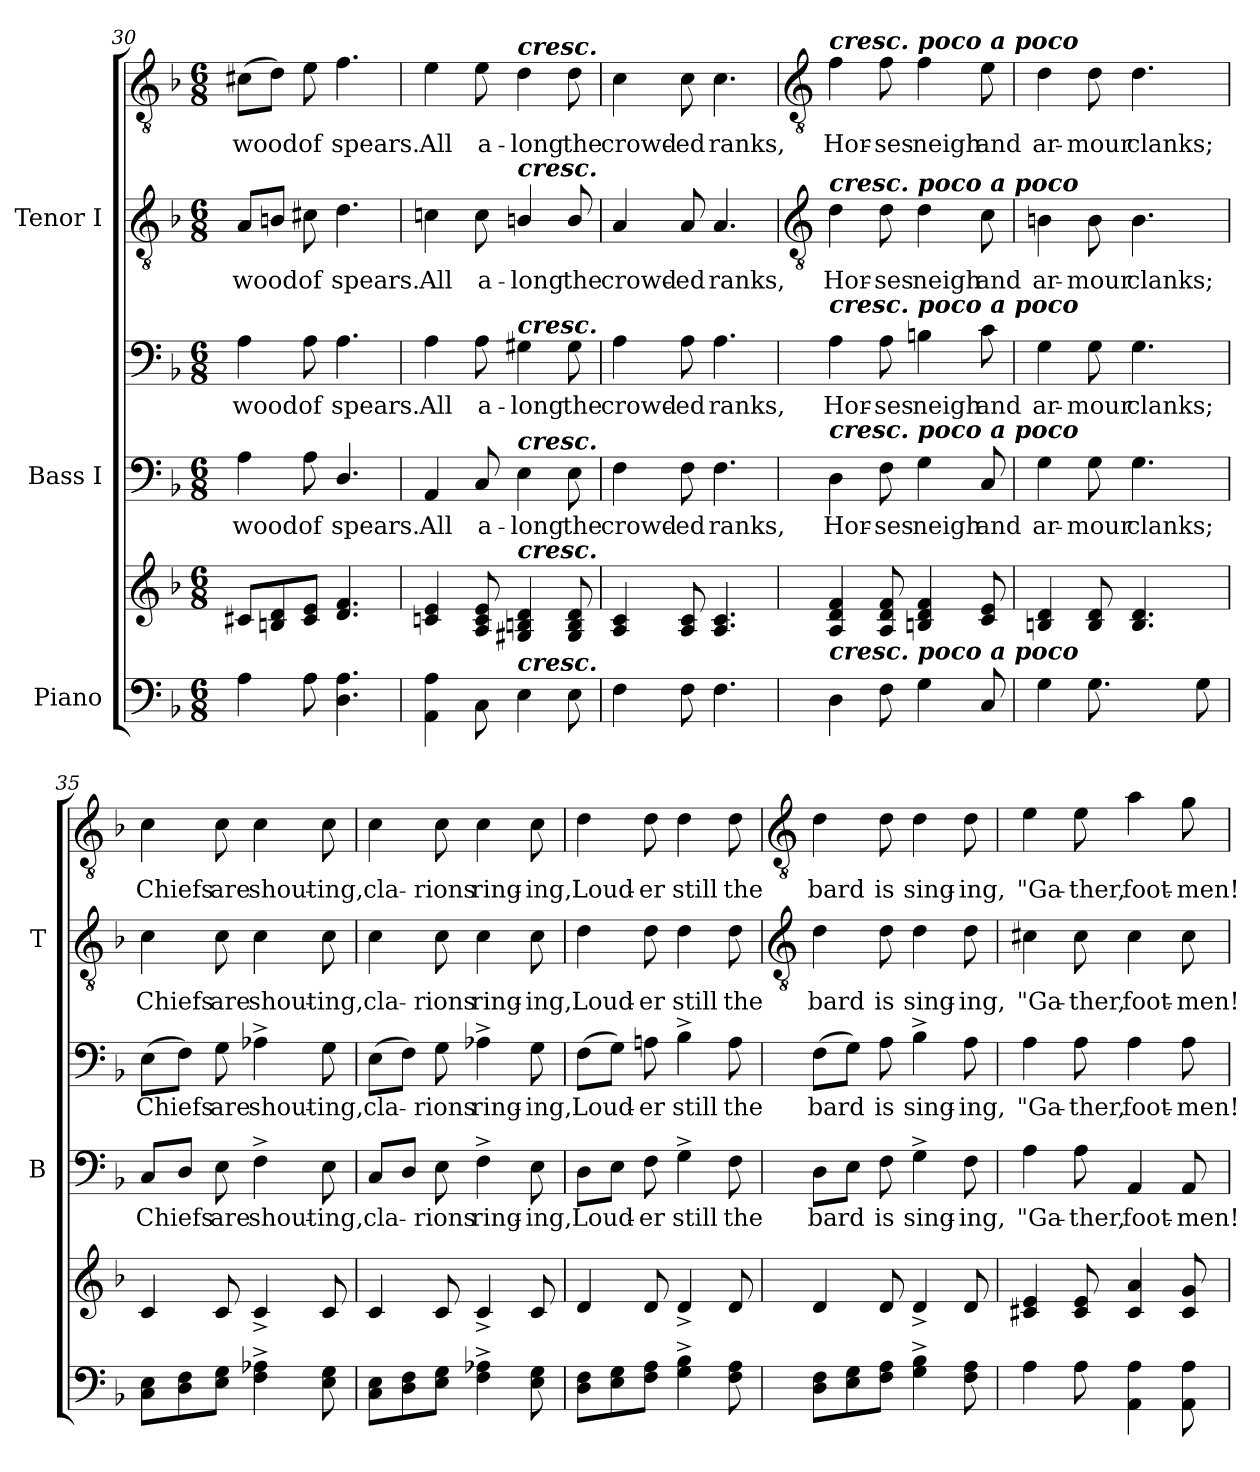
**kern	**kern	**kern	**text	**kern	**text	**kern	**text	**kern	**text
*part3	*part3	*part2	*part2	*part2	*part2	*part1	*part1	*part1	*part1
*staff6	*staff5	*staff4	*staff4	*staff3	*staff3	*staff2	*staff2	*staff1	*staff1
*I"Piano	*	*I"Bass I	*	*	*	*I"Tenor I	*	*	*
*	*	*I'B	*	*	*	*I'T	*	*	*
*clefF4	*clefG2	*clefF4	*	*clefF4	*	*clefGv2	*	*clefGv2	*
*k[b-]	*k[b-]	*k[b-]	*	*k[b-]	*	*k[b-]	*	*k[b-]	*
*F:	*F:	*F:	*	*F:	*	*F:	*	*F:	*
*M6/8	*M6/8	*M6/8	*	*M6/8	*	*M6/8	*	*M6/8	*
=30	=30	=30	=30	=30	=30	=30	=30	=30	=30
!	!	!	!LO:LY:b	!	!LO:LY:b	!	!LO:LY:b	!	!LO:LY:b
4A	8c#XL	4A	wood	4A	wood	8AL	wood	(>8c#XL	wood
.	8Bn 8d	.	.	.	.	8BnJ	.	8dJ)	.
!	!	!	!LO:LY:b	!	!LO:LY:b	!	!LO:LY:b	!	!LO:LY:b
8A	8c# 8eJ	8A	of	8A	of	8c#X	of	8e	of
!	!	!	!LO:LY:b	!	!LO:LY:b	!	!LO:LY:b	!	!LO:LY:b
4.D 4.A	4.d 4.f	4.D/	spears.	4.A	spears.	4.d	spears.	4.f	spears.
=31	=31	=31	=31	=31	=31	=31	=31	=31	=31
!	!	!	!LO:LY:b	!	!LO:LY:b	!	!LO:LY:b	!	!LO:LY:b
4AA 4A	4cn 4e	4AA	All	4A	All	4cn	All	4e	All
!	!	!	!LO:LY:b	!	!LO:LY:b	!	!LO:LY:b	!	!LO:LY:b
8C\	8A 8c 8e	8C	a-	8A	a-	8c	a-	8e	a-
!	!	!	!	!	!	!	!	!LO:TX:a:Bi:t=cresc.	!
!	!	!	!	!	!	!LO:TX:a:Bi:t=cresc.	!	!	!
!	!	!	!	!LO:TX:a:Bi:t=cresc.	!	!	!	!	!
!	!	!LO:TX:a:Bi:t=cresc.	!	!	!	!	!	!	!
!	!LO:TX:a:Bi:t=cresc.	!	!	!	!	!	!	!	!
!LO:TX:a:Bi:t=cresc.	!	!	!	!	!	!	!	!	!
!	!	!	!LO:LY:b	!	!LO:LY:b	!	!LO:LY:b	!	!LO:LY:b
4E	4G#X 4Bn 4d	4E	-long	4G#X	-long	4Bn/	-long	4d	-long
!	!	!	!LO:LY:b	!	!LO:LY:b	!	!LO:LY:b	!	!LO:LY:b
8E	8G# 8B 8d	8E	the	8G#	the	8B/	the	8d	the
=32	=32	=32	=32	=32	=32	=32	=32	=32	=32
!	!	!	!LO:LY:b	!	!LO:LY:b	!	!LO:LY:b	!	!LO:LY:b
4F	4A 4c	4F	crowd-	4A	crowd-	4A	crowd-	4c	crowd-
!	!	!	!LO:LY:b	!	!LO:LY:b	!	!LO:LY:b	!	!LO:LY:b
8F	8A 8c	8F	-ed	8A	-ed	8A	-ed	8c	-ed
!	!	!	!LO:LY:b	!	!LO:LY:b	!	!LO:LY:b	!	!LO:LY:b
4.F	4.A 4.c	4.F	ranks,	4.A	ranks,	4.A	ranks,	4.c	ranks,
!!LO:LB:g=z
=33	=33	=33	=33	=33	=33	=33	=33	=33	=33
*	*	*	*	*	*	*clefGv2	*	*clefGv2	*
!	!	!	!	!	!	!	!	!LO:TX:a:Bi:t=cresc. poco a poco	!
!	!	!	!	!	!	!LO:TX:a:Bi:t=cresc. poco a poco	!	!	!
!	!	!	!	!LO:TX:a:Bi:t=cresc. poco a poco	!	!	!	!	!
!	!	!LO:TX:a:Bi:t=cresc. poco a poco	!	!	!	!	!	!	!
!LO:TX:a:Bi:t=cresc. poco a poco	!	!	!	!	!	!	!	!	!
!	!	!	!LO:LY:b	!	!LO:LY:b	!	!LO:LY:b	!	!LO:LY:b
4D	4A 4d 4f	4D\	Hor-	4A	Hor-	4d\	Hor-	4f	Hor-
!	!	!	!LO:LY:b	!	!LO:LY:b	!	!LO:LY:b	!	!LO:LY:b
8F	8A 8d 8f	8F	-ses	8A	-ses	8d\	-ses	8f	-ses
!	!	!	!LO:LY:b	!	!LO:LY:b	!	!LO:LY:b	!	!LO:LY:b
4G	4Bn 4d 4f	4G	neigh	4Bn	neigh	4d\	neigh	4f	neigh
!	!	!	!LO:LY:b	!	!LO:LY:b	!	!LO:LY:b	!	!LO:LY:b
8C	8c 8e	8C	and	8c	and	8c\	and	8e	and
=34	=34	=34	=34	=34	=34	=34	=34	=34	=34
!	!	!	!LO:LY:b	!	!LO:LY:b	!	!LO:LY:b	!	!LO:LY:b
4G	4Bn 4d	4G	ar-	4G	ar-	4Bn	ar-	4d	ar-
!	!	!	!LO:LY:b	!	!LO:LY:b	!	!LO:LY:b	!	!LO:LY:b
8.G	8B 8d	8G	-mour	8G	-mour	8B	-mour	8d	-mour
!	!	!	!LO:LY:b	!	!LO:LY:b	!	!LO:LY:b	!	!LO:LY:b
.	4.B 4.d	4.G	clanks;	4.G	clanks;	4.B	clanks;	4.d	clanks;
8.ryy	.	.	.	.	.	.	.	.	.
8G	.	.	.	.	.	.	.	.	.
=35	=35	=35	=35	=35	=35	=35	=35	=35	=35
!	!	!	!LO:LY:b	!	!LO:LY:b	!	!LO:LY:b	!	!LO:LY:b
8C 8EL	4c	8CL	Chiefs	(>8EL	Chiefs	4c\	Chiefs	4c	Chiefs
8D 8F	.	8DJ	.	8FJ)	.	.	.	.	.
!	!	!	!LO:LY:b	!	!LO:LY:b	!	!LO:LY:b	!	!LO:LY:b
8E 8GJ	8c	8E	are	8G	are	8c\	are	8c	are
!	!	!	!LO:LY:b	!	!LO:LY:b	!	!LO:LY:b	!	!LO:LY:b
4F^ 4A-X^	4c^	4F^	shout-	4A-X^	shout-	4c\	shout-	4c	shout-
!	!	!	!LO:LY:b	!	!LO:LY:b	!	!LO:LY:b	!	!LO:LY:b
8E 8G	8c	8E	-ing,	8G	-ing,	8c\	-ing,	8c	-ing,
=36	=36	=36	=36	=36	=36	=36	=36	=36	=36
!	!	!	!LO:LY:b	!	!LO:LY:b	!	!LO:LY:b	!	!LO:LY:b
8C 8EL	4c	8CL	cla-	(>8EL	cla-	4c\	cla-	4c	cla-
8D 8F	.	8DJ	.	8FJ)	.	.	.	.	.
!	!	!	!LO:LY:b	!	!LO:LY:b	!	!LO:LY:b	!	!LO:LY:b
8E 8GJ	8c	8E	rions	8G	rions	8c\	-rions	8c	-rions
!	!	!	!LO:LY:b	!	!LO:LY:b	!	!LO:LY:b	!	!LO:LY:b
4F^ 4A-X^	4c^	4F^	ring-	4A-X^	ring-	4c\	ring-	4c	ring-
!	!	!	!LO:LY:b	!	!LO:LY:b	!	!LO:LY:b	!	!LO:LY:b
8E 8G	8c	8E	-ing,	8G	-ing,	8c\	-ing,	8c	-ing,
=37	=37	=37	=37	=37	=37	=37	=37	=37	=37
!	!	!	!LO:LY:b	!	!LO:LY:b	!	!LO:LY:b	!	!LO:LY:b
8D 8FL	4d	8DL	Loud-	(>8FL	Loud-	4d\	Loud-	4d	Loud-
8E 8G	.	8EJ	.	8GJ)	.	.	.	.	.
!	!	!	!LO:LY:b	!	!LO:LY:b	!	!LO:LY:b	!	!LO:LY:b
8F 8AJ	8d	8F	er	8An	er	8d\	-er	8d	-er
!	!	!	!LO:LY:b	!	!LO:LY:b	!	!LO:LY:b	!	!LO:LY:b
4G^ 4B-^	4d^	4G^	still	4B-^	still	4d\	still	4d	still
!	!	!	!LO:LY:b	!	!LO:LY:b	!	!LO:LY:b	!	!LO:LY:b
8F 8A	8d	8F	the	8A	the	8d\	the	8d	the
!!LO:LB:g=z
=38	=38	=38	=38	=38	=38	=38	=38	=38	=38
*	*	*	*	*	*	*clefGv2	*	*clefGv2	*
!	!	!	!LO:LY:b	!	!LO:LY:b	!	!LO:LY:b	!	!LO:LY:b
8D 8FL	4d	8DL	bard	(>8FL	bard	4d	bard	4d	bard
8E 8G	.	8EJ	.	8GJ)	.	.	.	.	.
!	!	!	!LO:LY:b	!	!LO:LY:b	!	!LO:LY:b	!	!LO:LY:b
8F 8AJ	8d	8F	is	8A	is	8d	is	8d	is
!	!	!	!LO:LY:b	!	!LO:LY:b	!	!LO:LY:b	!	!LO:LY:b
4G^ 4B-^	4d^	4G^	sing-	4B-^	sing-	4d	sing-	4d	sing-
!	!	!	!LO:LY:b	!	!LO:LY:b	!	!LO:LY:b	!	!LO:LY:b
8F 8A	8d	8F	-ing,	8A	-ing,	8d	-ing,	8d	-ing,
=39	=39	=39	=39	=39	=39	=39	=39	=39	=39
!	!	!	!LO:LY:b	!	!LO:LY:b	!	!LO:LY:b	!	!LO:LY:b
4A	4c#X 4e	4A	"Ga-	4A	"Ga-	4c#X	"Ga-	4e	"Ga-
!	!	!	!LO:LY:b	!	!LO:LY:b	!	!LO:LY:b	!	!LO:LY:b
8A	8c# 8e	8A	-ther,	8A	-ther,	8c#	-ther,	8e	-ther,
!	!	!	!LO:LY:b	!	!LO:LY:b	!	!LO:LY:b	!	!LO:LY:b
4AA 4A	4c# 4a	4AA	foot-	4A	foot-	4c#	foot-	4a	foot-
!	!	!	!LO:LY:b	!	!LO:LY:b	!	!LO:LY:b	!	!LO:LY:b
8AA 8A	8c# 8g	8AA	-men!	8A	-men!	8c#	-men!	8g	-men!
=	=	=	=	=	=	=	=	=	=
*-	*-	*-	*-	*-	*-	*-	*-	*-	*-
